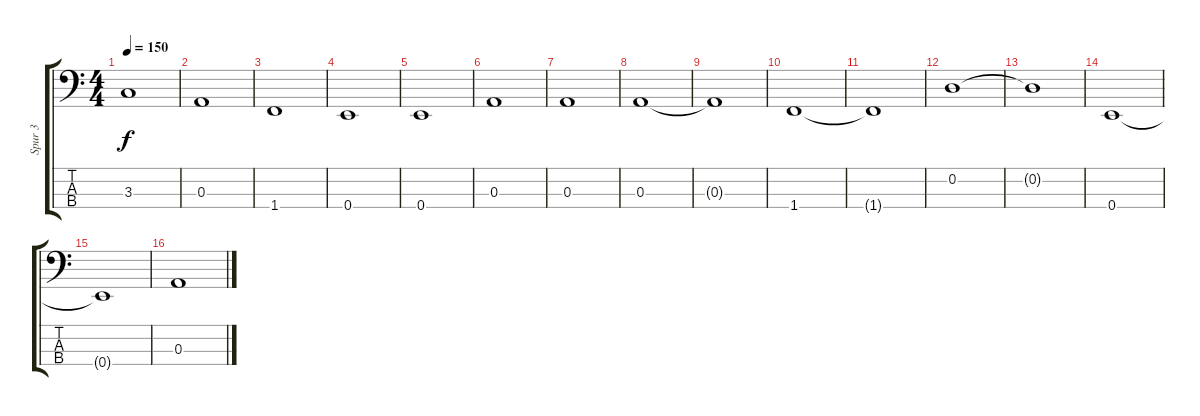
\track ("Spur 3" "Spur 3") {instrument electricbassfinger}
\staff {score tabs}
\tuning (G2 D2 A1 E1) {hide}
\ts (4 4)
\tempo 150
\clef f4
\ks c
3.3.1{dy f} |
0.3.1 |
1.4.1 |
0.4.1 |
0.4.1 |
0.3.1 |
0.3.1 |
0.3.1 |
0.3{t}.1 |
1.4.1 |
1.4{t}.1 |
0.2.1 |
0.2{t}.1 |
0.4.1 |
0.4{t}.1 |
0.3.1
